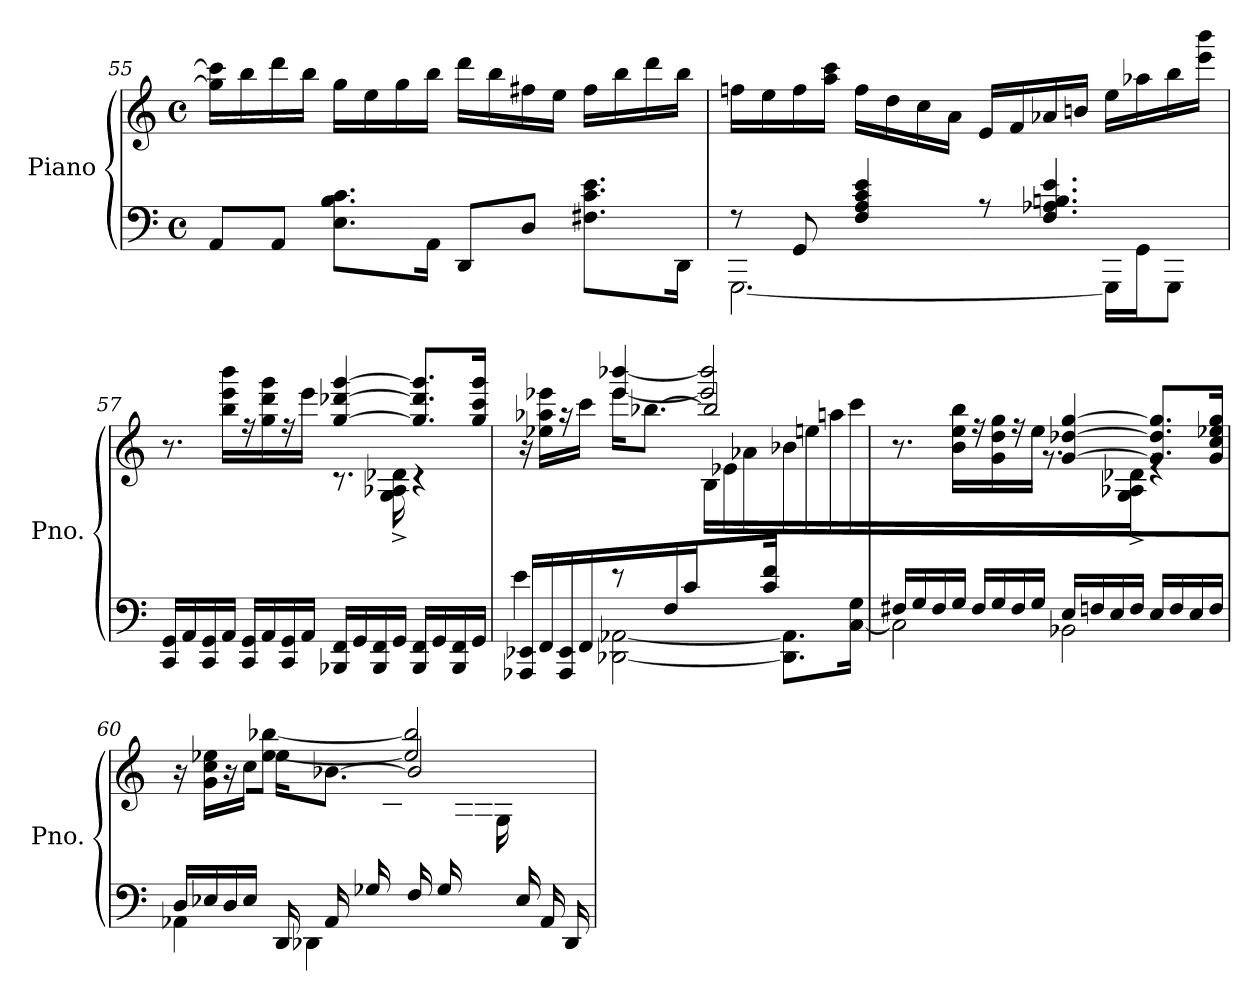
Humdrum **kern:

**kern	**kern
*part1	*part1
*staff2	*staff1
*I"Piano	*
*I'Pno.	*
!!LO:LB:g=z
*clefF4	*clefG2
*k[]	*k[]
*M4/4	*M4/4
*met(c)	*met(c)
=55	=55
8AA/L	16gg\] 16ccc\]LL
.	16bb\
8AA/J	16ddd\
.	16bb\JJ
8.E\ 8.B\ 8.c\L	16gg\LL
.	16ee\
.	16gg\
16AA\Jk	16bb\JJ
8DD/L	16ddd\LL
.	16bb\
8D/J	16ff#X\
.	16ee\JJ
8.F#X\ 8.c\ 8.e\L	16ff#\LL
.	16bb\
.	16ddd\
16DD\Jk	16bb\JJ
=56	=56
*^	*
8r	[2.GGG\	16ffn\LL
.	.	16ee\
8GG/	.	16ff\
.	.	16aa\ 16ccc\JJ
4F/ 4A/ 4c/ 4e/	.	16ff\LL
.	.	16dd\
.	.	16cc\
.	.	16a\JJ
8r	.	16e/LL
.	.	16f/
4.F/ 4.A-X/ 4.Bn/ 4.e/	.	16a-X/
.	.	16bn/JJ
.	16GGG\LL]	16ee\LL
.	16GG\J	16aa-X\
.	8GGG\J	16bb\
.	.	16eee\ 16bbb\JJ
*v	*v	*
!!LO:PB:g=z
=57	=57
*	*^
16CC/ 16GG/LL	8.r	2ryy
16AA/	.	.
16CC/ 16GG/	.	.
16AA/JJ	16bb\ 16eee\ 16bbb\LL	.
16CC/ 16GG/LL	16rff	.
16AA/	16gg\ 16ddd\ 16ggg\	.
16CC/ 16GG/	16rff	.
16AA/JJ	16eee\JJ	.
16BBB-X/ 16FF/LL	[4gg/ [4ddd-X/ [4ggg/	8.r
16GG/	.	.
16BBB-/ 16FF/	.	.
16GG/JJ	.	16G\^ 16A-X\^ 16d-X\^
16BBB-/ 16FF/LL	8.gg/] 8.ddd-/] 8.ggg/]L	4r
16GG/	.	.
16BBB-/ 16FF/	.	.
16GG/JJ	16gg/ 16ccc/ 16ggg/Jk	.
=58	=58	=58
*^	*	*^
16AAA-X/ 16EE-X/LL	4e\	16r	4ryy	2ryy
16FF/	.	16ee-X\ 16aa-X\ 16eee-X\LL	.	.
16AAA-/ 16EE-/	.	16r	.	.
16FF/JJ	.	16ccc\JJ	.	.
8r	[2DD-X\ [2AA-X\	16eee-\KL	[4eee-/ [4bbb-X/	.
.	.	[8.bb-X\J	.	.
16F/LL	.	.	.	.
16c/JJ	.	.	.	.
8.ryy	.	2bb-/]	2eee-/] 2bbb-/]	16B\LL
.	.	.	.	16e-X\
.	.	.	.	16a-X\
16c/ 16f/JJ	.	.	.	16ryy
4ryy	8.DD-\] 8.AA-\]L	.	.	16b-X\LL
.	.	.	.	16ee\
.	.	.	.	16aa\
.	[16C\ 16G\Jk	.	.	16ccc\JJ
*	*	*	*v	*v
!!LO:LB:g=z
=59	=59	=59	=59
16F#X/LL	2C\]	8.r	2ryy
16G/	.	.	.
16F#/	.	.	.
16G/JJ	.	16b\ 16ee\ 16bb\LL	.
16F#/LL	.	16rff	.
16G/	.	16g\ 16dd\ 16gg\	.
16F#/	.	16rff	.
16G/JJ	.	16ee\JJ	.
16E/LL	2BB-X\	[4g/ [4dd-X/ [4gg/	8.rg
16Fn/	.	.	.
16E/	.	.	.
16F/JJ	.	.	16G\^ 16A-X\^ 16d-X\^
16E/LL	.	8.g/] 8.dd-/] 8.gg/]L	4re
16F/	.	.	.
16E/	.	.	.
16F/JJ	.	16g/ 16cc/ 16ee-X/ 16gg/Jk	.
=60	=60	=60	=60
*	*	*	*^
16D/LL	4AA-X\	16r	4ryy	4..ryy
16E-X/	.	16g\ 16cc\ 16ee-X\LL	.	.
16D/	.	16r	.	.
16E-/JJ	.	16cc\JJ	.	.
16DD/LL	4DD-X\	16ee-\KL	[4ee-/ [4bb-X/	.
16AA-/	.	[8.b-X\J	.	.
16G-X/	.	.	.	.
16ryy	.	.	.	16c-X\JJ
16F/LL	2ryy	2b-/]	2ee-/] 2bb-/]	8ryy
16G-/	.	.	.	.
8.ryy	.	.	.	16G-X\
.	.	.	.	16G-\JJ
.	.	.	.	16G-\LL
16E-/	.	.	.	8.ryy
16AA-/	.	.	.	.
16DD-/JJ	.	.	.	.
*v	*v	*	*	*
*	*v	*v	*v
=	=
*-	*-
